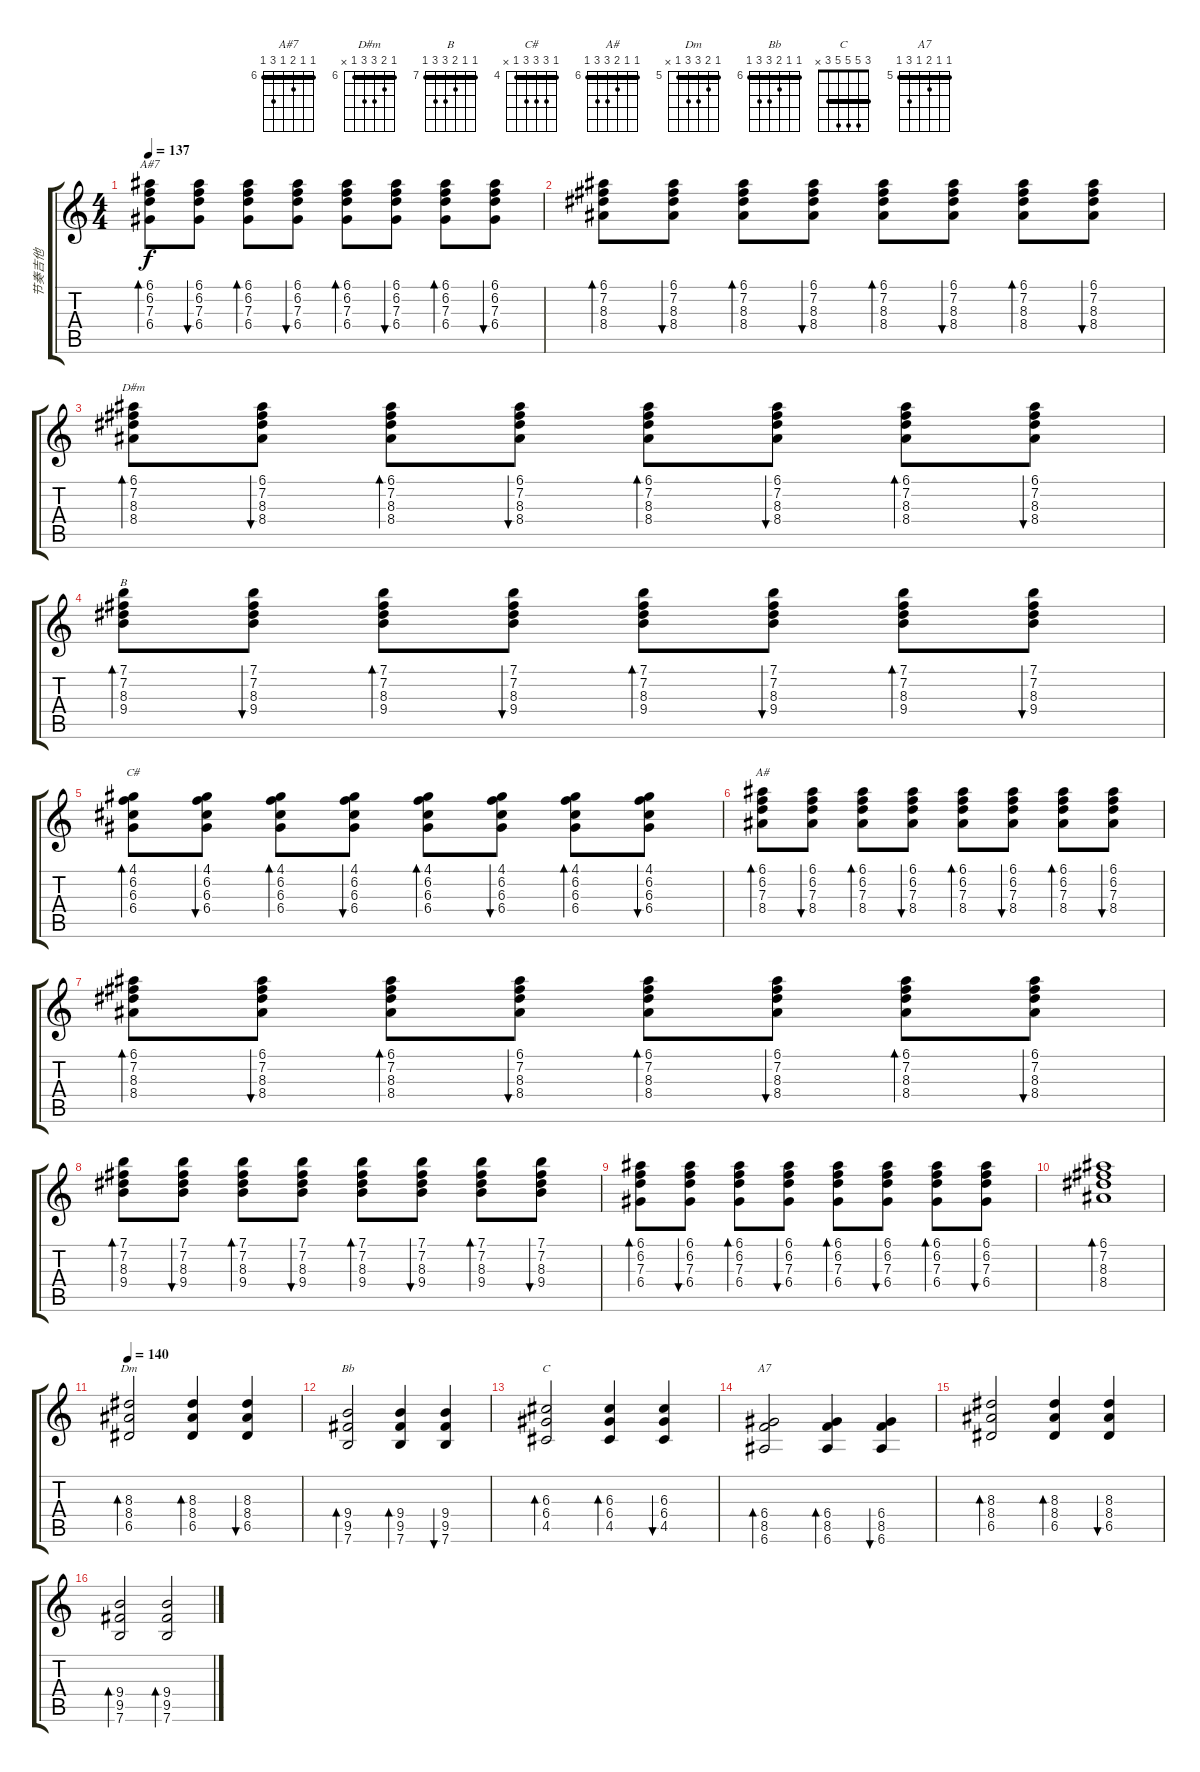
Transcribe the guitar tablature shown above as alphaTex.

\track ("节奏吉他" "节奏吉他") {instrument overdrivenguitar}
\staff {score tabs}
\tuning (E4 B3 G3 D3 A2 E2) {hide}
\chord ("A#7" 6 6 7 6 8 6) {firstfret 6 barre 6}
\chord ("D#m" 6 7 8 8 6 x) {firstfret 6 barre 6}
\chord ("B" 7 7 8 9 9 7) {firstfret 7 barre 7}
\chord ("C#" 4 6 6 6 4 x) {firstfret 4 barre 4}
\chord ("A#" 6 6 7 8 8 6) {firstfret 6 barre 6}
\chord ("Dm" 5 6 7 7 5 x) {firstfret 5 barre 5}
\chord ("Bb" 6 6 7 8 8 6) {firstfret 6 barre 6}
\chord ("C" 3 5 5 5 3 x) {barre 3}
\chord ("A7" 5 5 6 5 7 5) {firstfret 5 barre 5}
\ts (4 4)
\tempo 137
\clef g2
\ks c
(6.1 6.2 7.3 6.4).8{bd 60 ch "A#7" dy f} (6.1 6.2 7.3 6.4).8{bu 60} (6.1 6.2 7.3 6.4).8{bd 60} (6.1 6.2 7.3 6.4).8{bu 60} (6.1 6.2 7.3 6.4).8{bd 60} (6.1 6.2 7.3 6.4).8{bu 60} (6.1 6.2 7.3 6.4).8{bd 60} (6.1 6.2 7.3 6.4).8{bu 60} |
(6.1 7.2 8.3 8.4).8{bd 60} (6.1 7.2 8.3 8.4).8{bu 60} (6.1 7.2 8.3 8.4).8{bd 60} (6.1 7.2 8.3 8.4).8{bu 60} (6.1 7.2 8.3 8.4).8{bd 60} (6.1 7.2 8.3 8.4).8{bu 60} (6.1 7.2 8.3 8.4).8{bd 60} (6.1 7.2 8.3 8.4).8{bu 60} |
(6.1 7.2 8.3 8.4).8{bd 60 ch "D#m"} (6.1 7.2 8.3 8.4).8{bu 60} (6.1 7.2 8.3 8.4).8{bd 60} (6.1 7.2 8.3 8.4).8{bu 60} (6.1 7.2 8.3 8.4).8{bd 60} (6.1 7.2 8.3 8.4).8{bu 60} (6.1 7.2 8.3 8.4).8{bd 60} (6.1 7.2 8.3 8.4).8{bu 60} |
(7.1 7.2 8.3 9.4).8{bd 60 ch "B"} (7.1 7.2 8.3 9.4).8{bu 60} (7.1 7.2 8.3 9.4).8{bd 60} (7.1 7.2 8.3 9.4).8{bu 60} (7.1 7.2 8.3 9.4).8{bd 60} (7.1 7.2 8.3 9.4).8{bu 60} (7.1 7.2 8.3 9.4).8{bd 60} (7.1 7.2 8.3 9.4).8{bu 60} |
(4.1 6.2 6.3 6.4).8{bd 60 ch "C#"} (4.1 6.2 6.3 6.4).8{bu 60} (4.1 6.2 6.3 6.4).8{bd 60} (4.1 6.2 6.3 6.4).8{bu 60} (4.1 6.2 6.3 6.4).8{bd 60} (4.1 6.2 6.3 6.4).8{bu 60} (4.1 6.2 6.3 6.4).8{bd 60} (4.1 6.2 6.3 6.4).8{bu 60} |
(6.1 6.2 7.3 8.4).8{bd 60 ch "A#"} (6.1 6.2 7.3 8.4).8{bu 60} (6.1 6.2 7.3 8.4).8{bd 60} (6.1 6.2 7.3 8.4).8{bu 60} (6.1 6.2 7.3 8.4).8{bd 60} (6.1 6.2 7.3 8.4).8{bu 60} (6.1 6.2 7.3 8.4).8{bd 60} (6.1 6.2 7.3 8.4).8{bu 60} |
(6.1 7.2 8.3 8.4).8{bd 60} (6.1 7.2 8.3 8.4).8{bu 60} (6.1 7.2 8.3 8.4).8{bd 60} (6.1 7.2 8.3 8.4).8{bu 60} (6.1 7.2 8.3 8.4).8{bd 60} (6.1 7.2 8.3 8.4).8{bu 60} (6.1 7.2 8.3 8.4).8{bd 60} (6.1 7.2 8.3 8.4).8{bu 60} |
(7.1 7.2 8.3 9.4).8{bd 60} (7.1 7.2 8.3 9.4).8{bu 60} (7.1 7.2 8.3 9.4).8{bd 60} (7.1 7.2 8.3 9.4).8{bu 60} (7.1 7.2 8.3 9.4).8{bd 60} (7.1 7.2 8.3 9.4).8{bu 60} (7.1 7.2 8.3 9.4).8{bd 60} (7.1 7.2 8.3 9.4).8{bu 60} |
(6.1 6.2 7.3 6.4).8{bd 60} (6.1 6.2 7.3 6.4).8{bu 60} (6.1 6.2 7.3 6.4).8{bd 60} (6.1 6.2 7.3 6.4).8{bu 60} (6.1 6.2 7.3 6.4).8{bd 60} (6.1 6.2 7.3 6.4).8{bu 60} (6.1 6.2 7.3 6.4).8{bd 60} (6.1 6.2 7.3 6.4).8{bu 60} |
(6.1 7.2 8.3 8.4).1{bd 60} |
\tempo 140
(8.3 8.4 6.5).2{bd 60 ch "Dm"} (8.3 8.4 6.5).4{bd 60} (8.3 8.4 6.5).4{bu 60} |
(9.4 9.5 7.6).2{bd 60 ch "Bb"} (9.4 9.5 7.6).4{bd 60} (9.4 9.5 7.6).4{bu 60} |
(6.3 6.4 4.5).2{bd 60 ch "C"} (6.3 6.4 4.5).4{bd 60} (6.3 6.4 4.5).4{bu 60} |
(6.4 8.5 6.6).2{bd 60 ch "A7"} (6.4 8.5 6.6).4{bd 60} (6.4 8.5 6.6).4{bu 60} |
(8.3 8.4 6.5).2{bd 60} (8.3 8.4 6.5).4{bd 60} (8.3 8.4 6.5).4{bu 60} |
(9.4 9.5 7.6).2{bd 60} (9.4 9.5 7.6).2{bd 60}
